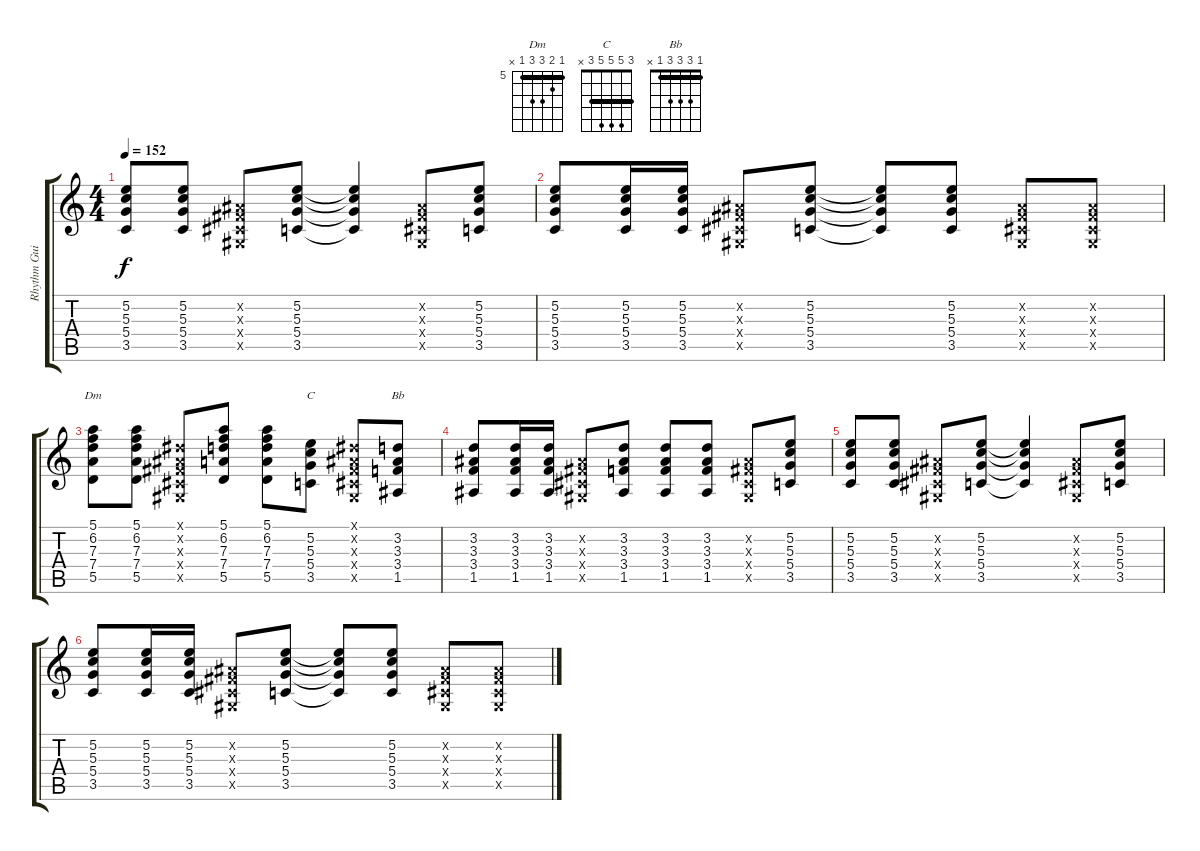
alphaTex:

\track ("Rhythm Guitar" "Rhythm Gui") {instrument electricguitarjazz}
\staff {score tabs}
\tuning (E4 B3 G3 D3 A2 E2) {hide}
\chord ("Dm" 5 6 7 7 5 x) {firstfret 5 barre 5}
\chord ("C" 3 5 5 5 3 x) {barre 3}
\chord ("Bb" 1 3 3 3 1 x) {barre 1}
\ts (4 4)
\tempo 152
\clef g2
\ks c
(5.2 5.3 5.4 3.5).8{dy f} (5.2 5.3 5.4 3.5).8 (-1.2{x} -1.3{x} -1.4{x} -1.5{x}).8 (5.2 5.3 5.4 3.5).8 (5.2{t} 5.3{t} 5.4{t} 3.5{t}).4 (-1.2{x} -1.3{x} -1.4{x} -1.5{x}).8 (5.2 5.3 5.4 3.5).8 |
(5.2 5.3 5.4 3.5).8 (5.2 5.3 5.4 3.5).16 (5.2 5.3 5.4 3.5).16 (-1.2{x} -1.3{x} -1.4{x} -1.5{x}).8 (5.2 5.3 5.4 3.5).8 (5.2{t} 5.3{t} 5.4{t} 3.5{t}).8 (5.2 5.3 5.4 3.5).8 (-1.2{x} -1.3{x} -1.4{x} -1.5{x}).8 (-1.2{x} -1.3{x} -1.4{x} -1.5{x}).8 |
(5.1 6.2 7.3 7.4 5.5).8{ch "Dm"} (5.1 6.2 7.3 7.4 5.5).8 (-1.1{x} -1.2{x} -1.3{x} -1.4{x} -1.5{x}).8 (5.1 6.2 7.3 7.4 5.5).8 (5.1 6.2 7.3 7.4 5.5).8 (5.2 5.3 5.4 3.5).8{ch "C"} (-1.1{x} -1.2{x} -1.3{x} -1.4{x} -1.5{x}).8 (3.2 3.3 3.4 1.5).8{ch "Bb"} |
(3.2 3.3 3.4 1.5).8 (3.2 3.3 3.4 1.5).16 (3.2 3.3 3.4 1.5).16 (-1.2{x} -1.3{x} -1.4{x} -1.5{x}).8 (3.2 3.3 3.4 1.5).8 (3.2 3.3 3.4 1.5).8 (3.2 3.3 3.4 1.5).8 (-1.2{x} -1.3{x} -1.4{x} -1.5{x}).8 (5.2 5.3 5.4 3.5).8 |
(5.2 5.3 5.4 3.5).8 (5.2 5.3 5.4 3.5).8 (-1.2{x} -1.3{x} -1.4{x} -1.5{x}).8 (5.2 5.3 5.4 3.5).8 (5.2{t} 5.3{t} 5.4{t} 3.5{t}).4 (-1.2{x} -1.3{x} -1.4{x} -1.5{x}).8 (5.2 5.3 5.4 3.5).8 |
(5.2 5.3 5.4 3.5).8 (5.2 5.3 5.4 3.5).16 (5.2 5.3 5.4 3.5).16 (-1.2{x} -1.3{x} -1.4{x} -1.5{x}).8 (5.2 5.3 5.4 3.5).8 (5.2{t} 5.3{t} 5.4{t} 3.5{t}).8 (5.2 5.3 5.4 3.5).8 (-1.2{x} -1.3{x} -1.4{x} -1.5{x}).8 (-1.2{x} -1.3{x} -1.4{x} -1.5{x}).8
